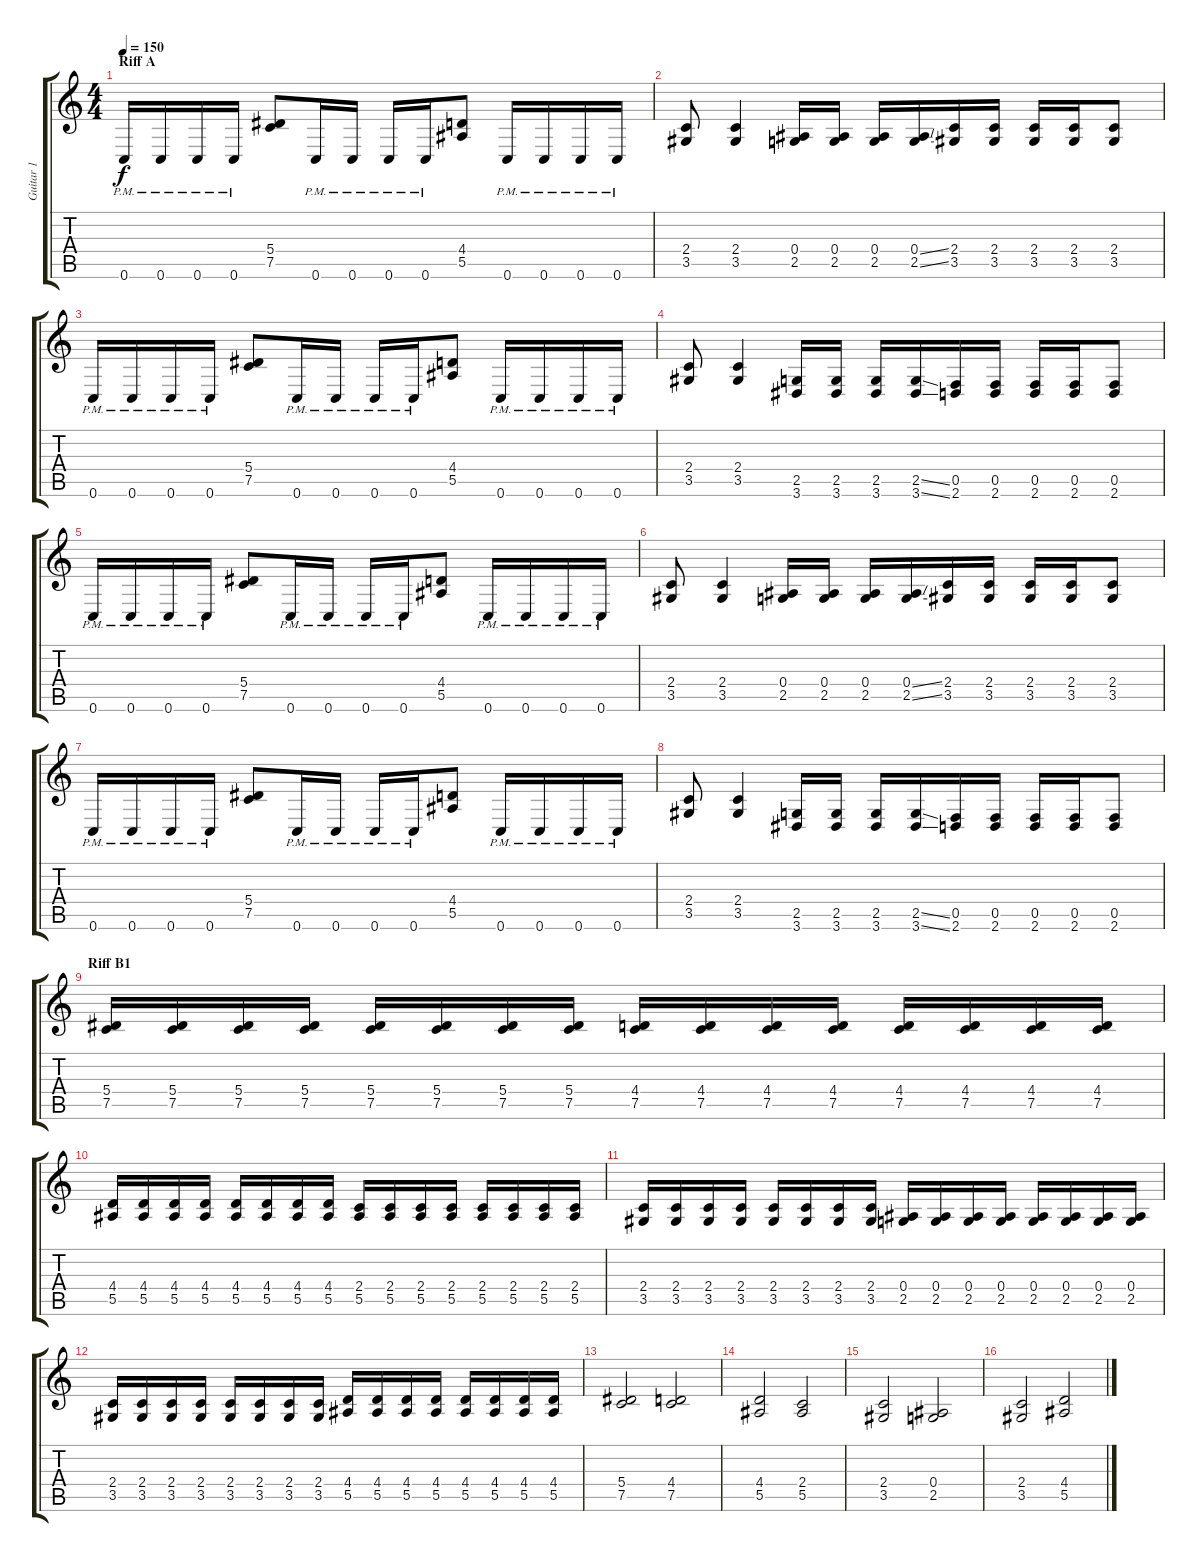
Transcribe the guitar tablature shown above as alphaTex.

\track ("Guitar 1" "Guitar 1") {instrument distortionguitar}
\staff {score tabs}
\tuning (C4 G3 Eb3 Bb2 F2 C2) {hide}
\ts (4 4)
\section ("" "Riff A")
\tempo 150
\clef g2
\ks c
0.6{pm}.16{dy f instrument distortionguitar} 0.6{pm}.16 0.6{pm}.16 0.6{pm}.16 (5.4 7.5).8 0.6{pm}.16 0.6{pm}.16 0.6{pm}.16 0.6{pm}.16 (4.4 5.5).8 0.6{pm}.16 0.6{pm}.16 0.6{pm}.16 0.6{pm}.16 |
(2.4 3.5).8 (2.4 3.5).4 (0.4 2.5).16 (0.4 2.5).16 (0.4 2.5).16 (0.4{ss} 2.5{ss}).16 (2.4 3.5).16 (2.4 3.5).16 (2.4 3.5).16 (2.4 3.5).16 (2.4 3.5).8 |
0.6{pm}.16 0.6{pm}.16 0.6{pm}.16 0.6{pm}.16 (5.4 7.5).8 0.6{pm}.16 0.6{pm}.16 0.6{pm}.16 0.6{pm}.16 (4.4 5.5).8 0.6{pm}.16 0.6{pm}.16 0.6{pm}.16 0.6{pm}.16 |
(2.4 3.5).8 (2.4 3.5).4 (2.5 3.6).16 (2.5 3.6).16 (2.5 3.6).16 (2.5{ss} 3.6{ss}).16 (0.5 2.6).16 (0.5 2.6).16 (0.5 2.6).16 (0.5 2.6).16 (0.5 2.6).8 |
0.6{pm}.16 0.6{pm}.16 0.6{pm}.16 0.6{pm}.16 (5.4 7.5).8 0.6{pm}.16 0.6{pm}.16 0.6{pm}.16 0.6{pm}.16 (4.4 5.5).8 0.6{pm}.16 0.6{pm}.16 0.6{pm}.16 0.6{pm}.16 |
(2.4 3.5).8 (2.4 3.5).4 (0.4 2.5).16 (0.4 2.5).16 (0.4 2.5).16 (0.4{ss} 2.5{ss}).16 (2.4 3.5).16 (2.4 3.5).16 (2.4 3.5).16 (2.4 3.5).16 (2.4 3.5).8 |
0.6{pm}.16 0.6{pm}.16 0.6{pm}.16 0.6{pm}.16 (5.4 7.5).8 0.6{pm}.16 0.6{pm}.16 0.6{pm}.16 0.6{pm}.16 (4.4 5.5).8 0.6{pm}.16 0.6{pm}.16 0.6{pm}.16 0.6{pm}.16 |
(2.4 3.5).8 (2.4 3.5).4 (2.5 3.6).16 (2.5 3.6).16 (2.5 3.6).16 (2.5{ss} 3.6{ss}).16 (0.5 2.6).16 (0.5 2.6).16 (0.5 2.6).16 (0.5 2.6).16 (0.5 2.6).8 |
\section ("" "Riff B1")
(5.4 7.5).16 (5.4 7.5).16 (5.4 7.5).16 (5.4 7.5).16 (5.4 7.5).16 (5.4 7.5).16 (5.4 7.5).16 (5.4 7.5).16 (4.4 7.5).16 (4.4 7.5).16 (4.4 7.5).16 (4.4 7.5).16 (4.4 7.5).16 (4.4 7.5).16 (4.4 7.5).16 (4.4 7.5).16 |
(4.4 5.5).16 (4.4 5.5).16 (4.4 5.5).16 (4.4 5.5).16 (4.4 5.5).16 (4.4 5.5).16 (4.4 5.5).16 (4.4 5.5).16 (2.4 5.5).16 (2.4 5.5).16 (2.4 5.5).16 (2.4 5.5).16 (2.4 5.5).16 (2.4 5.5).16 (2.4 5.5).16 (2.4 5.5).16 |
(2.4 3.5).16 (2.4 3.5).16 (2.4 3.5).16 (2.4 3.5).16 (2.4 3.5).16 (2.4 3.5).16 (2.4 3.5).16 (2.4 3.5).16 (0.4 2.5).16 (0.4 2.5).16 (0.4 2.5).16 (0.4 2.5).16 (0.4 2.5).16 (0.4 2.5).16 (0.4 2.5).16 (0.4 2.5).16 |
(2.4 3.5).16 (2.4 3.5).16 (2.4 3.5).16 (2.4 3.5).16 (2.4 3.5).16 (2.4 3.5).16 (2.4 3.5).16 (2.4 3.5).16 (4.4 5.5).16 (4.4 5.5).16 (4.4 5.5).16 (4.4 5.5).16 (4.4 5.5).16 (4.4 5.5).16 (4.4 5.5).16 (4.4 5.5).16 |
(5.4 7.5).2 (4.4 7.5).2 |
(4.4 5.5).2 (2.4 5.5).2 |
(2.4 3.5).2 (0.4 2.5).2 |
(2.4 3.5).2 (4.4 5.5).2
